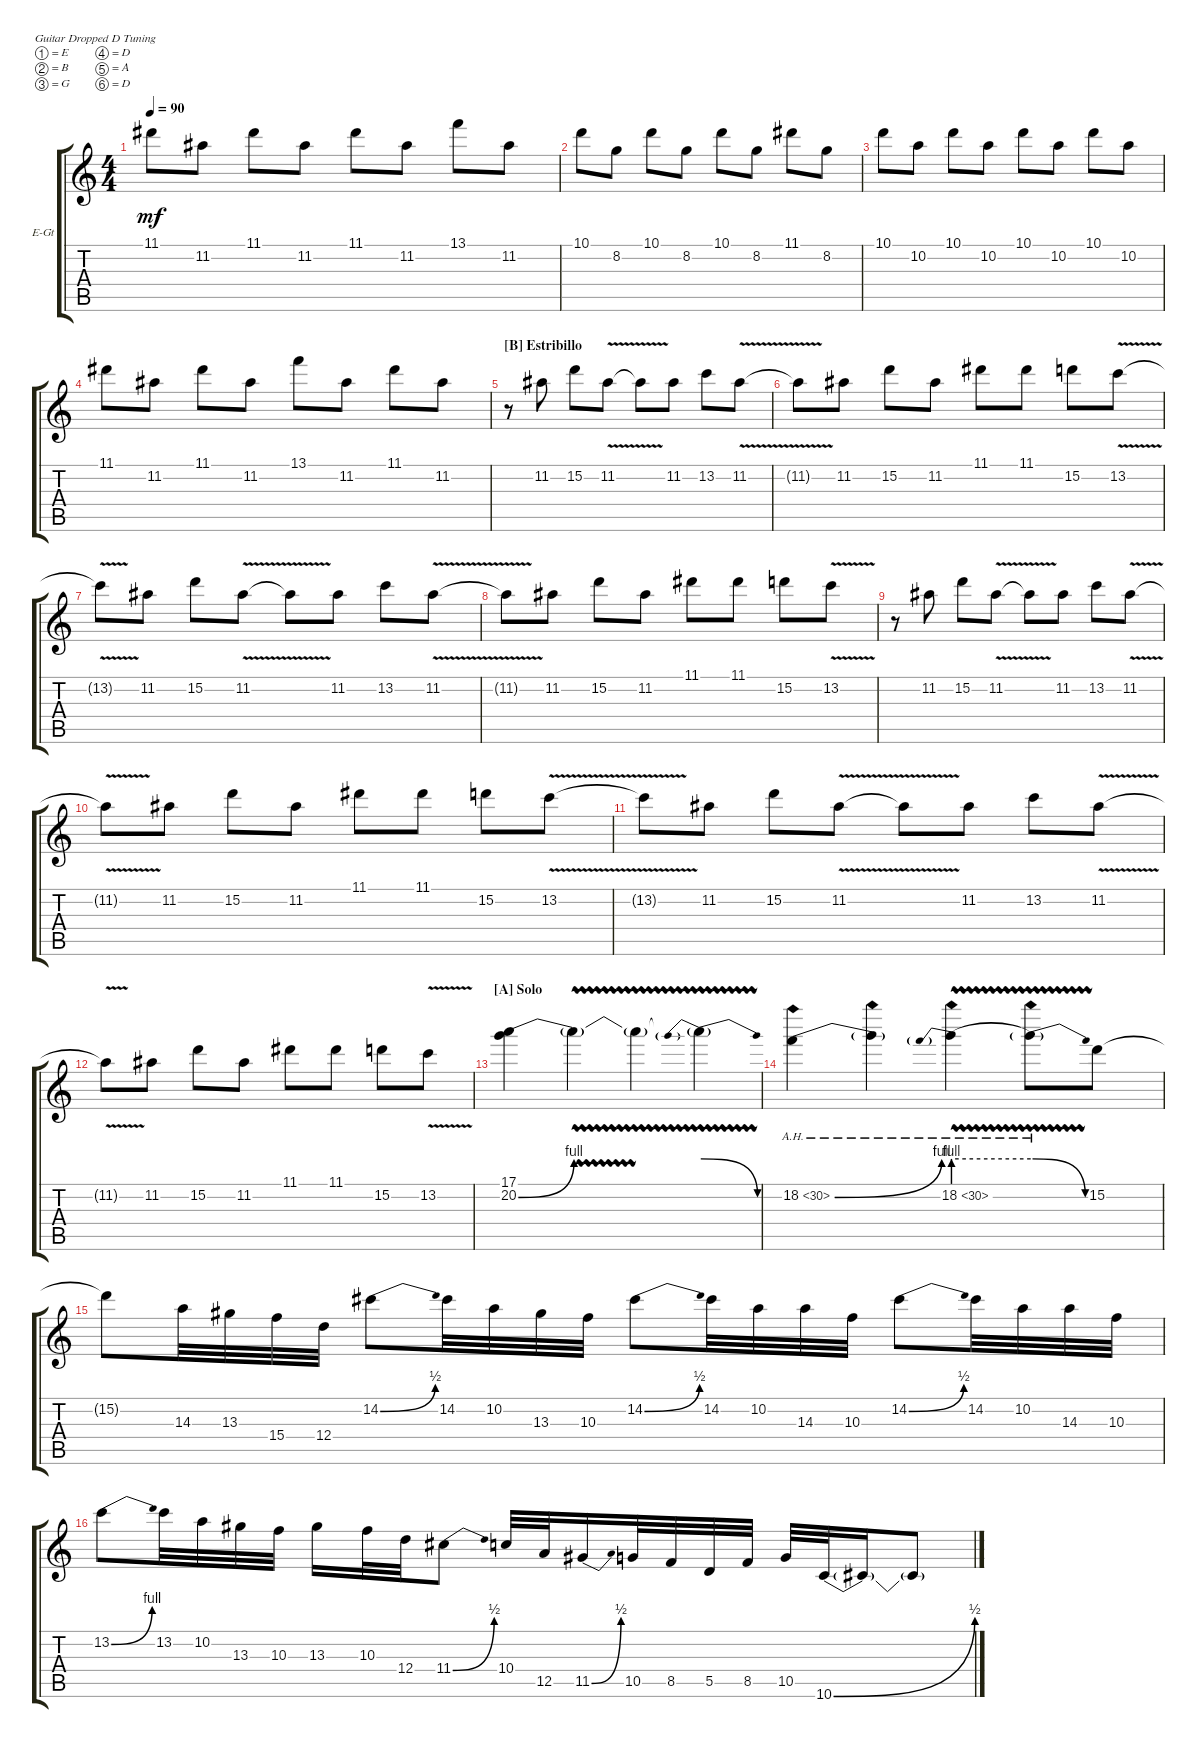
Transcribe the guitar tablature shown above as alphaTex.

\bracketExtendMode groupsimilarinstruments
\firstSystemTrackNameOrientation horizontal
\otherSystemsTrackNameOrientation horizontal
\track ("Synyster Gates" "E-Gt") {instrument distortionguitar}
\staff {score tabs}
\tuning (E4 B3 G3 D3 A2 D2)
\ts (4 4)
\tempo 90
\clef g2
\ks c
11.1.8{dy mf} 11.2.8 11.1.8 11.2.8 11.1.8 11.2.8 13.1.8 11.2.8 |
10.1.8 8.2.8 10.1.8 8.2.8 10.1.8 8.2.8 11.1.8 8.2.8 |
10.1.8 10.2.8 10.1.8 10.2.8 10.1.8 10.2.8 10.1.8 10.2.8 |
11.1.8 11.2.8 11.1.8 11.2.8 13.1.8 11.2.8 11.1.8 11.2.8 |
\section ("B" "Estribillo")
r.8 11.2.8 15.2.8 11.2{v}.8 11.2{v t}.8 11.2.8 13.2.8 11.2{v}.8 |
11.2{v t}.8 11.2.8 15.2.8 11.2.8 11.1.8 11.1.8 15.2.8 13.2{v}.8 |
13.2{v t}.8 11.2.8 15.2.8 11.2{v}.8 11.2{v t}.8 11.2.8 13.2.8 11.2{v}.8 |
11.2{v t}.8 11.2.8 15.2.8 11.2.8 11.1.8 11.1.8 15.2.8 13.2{v}.8 |
r.8 11.2.8 15.2.8 11.2{v}.8 11.2{v t}.8 11.2.8 13.2.8 11.2{v}.8 |
11.2{v t}.8 11.2.8 15.2.8 11.2.8 11.1.8 11.1.8 15.2.8 13.2{v}.8 |
13.2{v t}.8 11.2.8 15.2.8 11.2{v}.8 11.2{v t}.8 11.2.8 13.2.8 11.2{v}.8 |
11.2{v t}.8 11.2.8 15.2.8 11.2.8 11.1.8 11.1.8 15.2.8 13.2{v}.8 |
\section ("A" "Solo")
(17.1 20.2{be (bend 0 0 30.599999999999998 4)}).4 20.2{vw t}.4 20.2{vw t}.4 20.2{be (prebendrelease 28.799999999999997 4 59.4 0) vw t}.4 |
18.2{be (bend 0 0 27.599999999999998 4) ah 12}.4 18.2{ah 12 t}.4 18.2{be (prebend 0 4 60 4) ah 12 vw}.4 18.2{be (release 28.799999999999997 4 59.4 0) ah 12 vw t}.8 15.2.8 |
15.2{t}.8 14.3.32 13.3.32 15.4.32 12.4.32 14.2{be (bend 0 0 29.4 2)}.8 14.2.32 10.2.32 13.3.32 10.3.32 14.2{be (bend 0 0 29.4 2)}.8 14.2.32 10.2.32 14.3.32 10.3.32 14.2{be (bend 0 0 29.4 2)}.8 14.2.32 10.2.32 14.3.32 10.3.32 |
13.2{be (bend 0 0 29.4 4)}.8 13.2.32 10.2.32 13.3.32 10.3.32 13.3.16 10.3.32 12.4.32 11.4{be (bend 0 0 30.599999999999998 2)}.8 10.4.32 12.5.32 11.5{be (bend 0 0 29.4 2)}.16 10.5.32 8.5.32 5.5.32 8.5.32 10.5.32 10.6{be (bend 0 0 59.4 2)}.32 10.6{t}.16 10.6{t}.8
